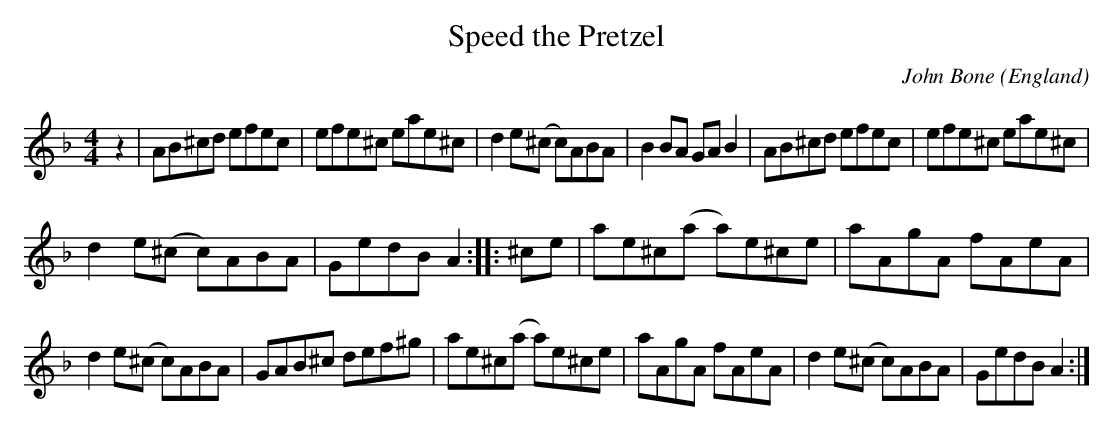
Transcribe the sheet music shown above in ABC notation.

X:1
T:Speed the Pretzel
C:John Bone
L:1/8
M:4/4
O:England
K:F
z2|\
AB^cd efec |efe^c eae^c | d2 e(^c c)ABA | B2 BA GA B2| \
AB^cd efec | efe^c eae^c |
d2 e(^c c)ABA | GedB A2 ::\
^ce| \
ae^c(a a)e^ce | aAgA fAeA |
d2 e(^c c)ABA | GAB^c def^g | \
ae^c(a a)e^ce | aAgA fAeA | d2 e(^c c)ABA | GedB A2:|
